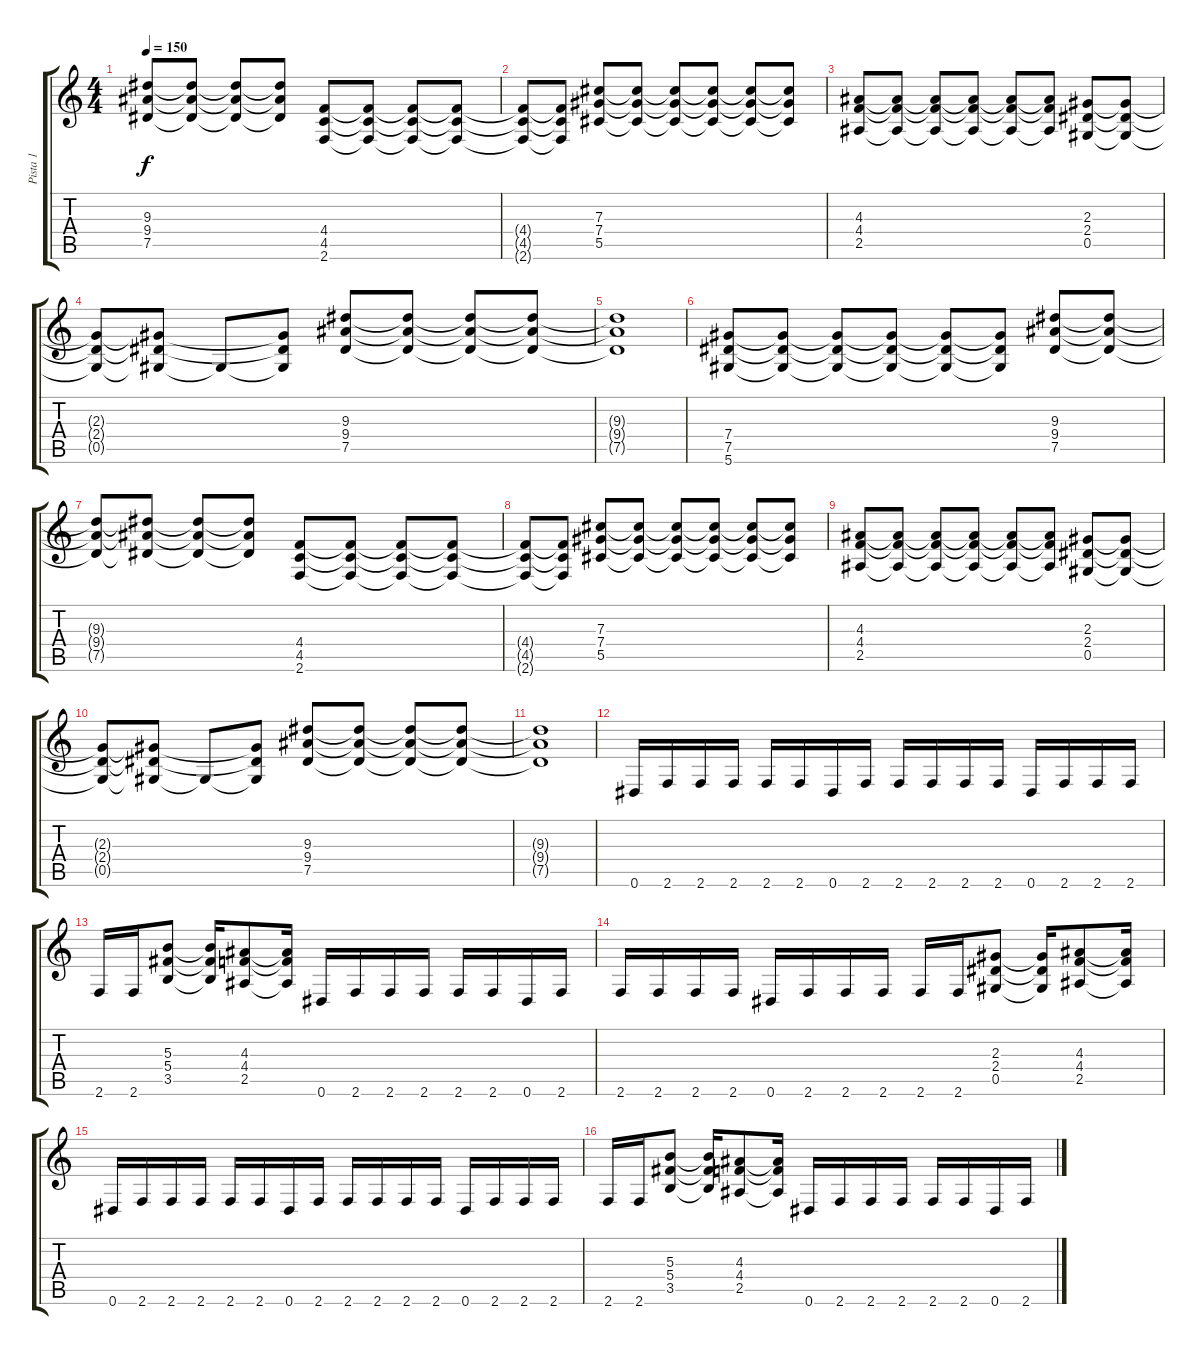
\track ("Pista 1" "Pista 1") {instrument distortionguitar}
\staff {score tabs}
\tuning (Eb4 Bb3 Gb3 Db3 Ab2 Eb2) {hide}
\ts (4 4)
\tempo 150
\clef g2
\ks c
(9.3{t} 9.4{t} 7.5{t}).8{dy f} (9.3{t} 9.4{t} 7.5{t}).8 (9.3{t} 9.4{t} 7.5{t}).8 (9.3{t} 9.4{t} 7.5{t}).8 (4.4 4.5 2.6).8 (4.4{t} 4.5{t} 2.6{t}).8 (4.4{t} 4.5{t} 2.6{t}).8 (4.4{t} 4.5{t} 2.6{t}).8 |
(4.4{t} 4.5{t} 2.6{t}).8 (4.4{t} 4.5{t} 2.6{t}).8 (7.3 7.4 5.5).8 (7.3{t} 7.4{t} 5.5{t}).8 (7.3{t} 7.4{t} 5.5{t}).8 (7.3{t} 7.4{t} 5.5{t}).8 (7.3{t} 7.4{t} 5.5{t}).8 (7.3{t} 7.4{t} 5.5{t}).8 |
(4.3 4.4 2.5).8 (4.3{t} 4.4{t} 2.5{t}).8 (4.3{t} 4.4{t} 2.5{t}).8 (4.3{t} 4.4{t} 2.5{t}).8 (4.3{t} 4.4{t} 2.5{t}).8 (4.3{t} 4.4{t} 2.5{t}).8 (2.3 2.4 0.5).8 (2.3{t} 2.4{t} 0.5{t}).8 |
(2.3{t} 2.4{t} 0.5{t}).8 (2.3{t} 2.4{t} 0.5{t}).8 0.5{t}.8 (2.3{t} 2.4{t} 0.5{t}).8 (9.3 9.4 7.5).8 (9.3{t} 9.4{t} 7.5{t}).8 (9.3{t} 9.4{t} 7.5{t}).8 (9.3{t} 9.4{t} 7.5{t}).8 |
(9.3{t} 9.4{t} 7.5{t}).1 |
(7.4 7.5 5.6).8 (7.4{t} 7.5{t} 5.6{t}).8 (7.4{t} 7.5{t} 5.6{t}).8 (7.4{t} 7.5{t} 5.6{t}).8 (7.4{t} 7.5{t} 5.6{t}).8 (7.4{t} 7.5{t} 5.6{t}).8 (9.3 9.4 7.5).8 (9.3{t} 9.4{t} 7.5{t}).8 |
(9.3{t} 9.4{t} 7.5{t}).8 (9.3{t} 9.4{t} 7.5{t}).8 (9.3{t} 9.4{t} 7.5{t}).8 (9.3{t} 9.4{t} 7.5{t}).8 (4.4 4.5 2.6).8 (4.4{t} 4.5{t} 2.6{t}).8 (4.4{t} 4.5{t} 2.6{t}).8 (4.4{t} 4.5{t} 2.6{t}).8 |
(4.4{t} 4.5{t} 2.6{t}).8 (4.4{t} 4.5{t} 2.6{t}).8 (7.3 7.4 5.5).8 (7.3{t} 7.4{t} 5.5{t}).8 (7.3{t} 7.4{t} 5.5{t}).8 (7.3{t} 7.4{t} 5.5{t}).8 (7.3{t} 7.4{t} 5.5{t}).8 (7.3{t} 7.4{t} 5.5{t}).8 |
(4.3 4.4 2.5).8 (4.3{t} 4.4{t} 2.5{t}).8 (4.3{t} 4.4{t} 2.5{t}).8 (4.3{t} 4.4{t} 2.5{t}).8 (4.3{t} 4.4{t} 2.5{t}).8 (4.3{t} 4.4{t} 2.5{t}).8 (2.3 2.4 0.5).8 (2.3{t} 2.4{t} 0.5{t}).8 |
(2.3{t} 2.4{t} 0.5{t}).8 (2.3{t} 2.4{t} 0.5{t}).8 0.5{t}.8 (2.3{t} 2.4{t} 0.5{t}).8 (9.3 9.4 7.5).8 (9.3{t} 9.4{t} 7.5{t}).8 (9.3{t} 9.4{t} 7.5{t}).8 (9.3{t} 9.4{t} 7.5{t}).8 |
(9.3{t} 9.4{t} 7.5{t}).1 |
0.6.16 2.6.16 2.6.16 2.6.16 2.6.16 2.6.16 0.6.16 2.6.16 2.6.16 2.6.16 2.6.16 2.6.16 0.6.16 2.6.16 2.6.16 2.6.16 |
2.6.16 2.6.16 (5.3 5.4 3.5).8 (5.3{t} 5.4{t} 3.5{t}).16 (4.3 4.4 2.5).8 (4.3{t} 4.4{t} 2.5{t}).16 0.6.16 2.6.16 2.6.16 2.6.16 2.6.16 2.6.16 0.6.16 2.6.16 |
2.6.16 2.6.16 2.6.16 2.6.16 0.6.16 2.6.16 2.6.16 2.6.16 2.6.16 2.6.16 (2.3 2.4 0.5).8 (2.3{t} 2.4{t} 0.5{t}).16 (4.3 4.4 2.5).8 (4.3{t} 4.4{t} 2.5{t}).16 |
0.6.16 2.6.16 2.6.16 2.6.16 2.6.16 2.6.16 0.6.16 2.6.16 2.6.16 2.6.16 2.6.16 2.6.16 0.6.16 2.6.16 2.6.16 2.6.16 |
2.6.16 2.6.16 (5.3 5.4 3.5).8 (5.3{t} 5.4{t} 3.5{t}).16 (4.3 4.4 2.5).8 (4.3{t} 4.4{t} 2.5{t}).16 0.6.16 2.6.16 2.6.16 2.6.16 2.6.16 2.6.16 0.6.16 2.6.16
